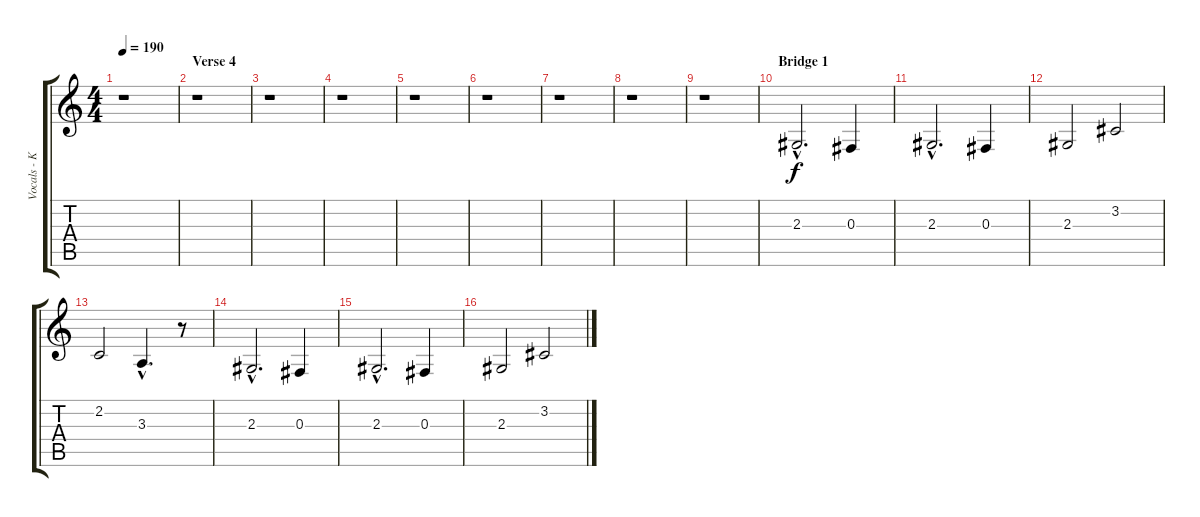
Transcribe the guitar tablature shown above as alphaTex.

\track ("Vocals - Kai Hansen" "Vocals - K") {instrument choiraahs}
\staff {score tabs}
\tuning (Eb4 Bb3 Gb3 Db3 Ab2 Eb2) {hide}
\ts (4 4)
\tempo 190
\clef g2
\ks c
r.1{dy f} |
\section ("" "Verse 4")
r.1 |
r.1 |
r.1 |
r.1 |
r.1 |
r.1 |
r.1 |
r.1 |
\section ("" "Bridge 1")
2.3{hac}.2{d} 0.3.4 |
2.3{hac}.2{d} 0.3.4 |
2.3.2 3.2.2 |
2.2.2 3.3{hac}.4{d} r.8 |
2.3{hac}.2{d} 0.3.4 |
2.3{hac}.2{d} 0.3.4 |
2.3.2 3.2.2
